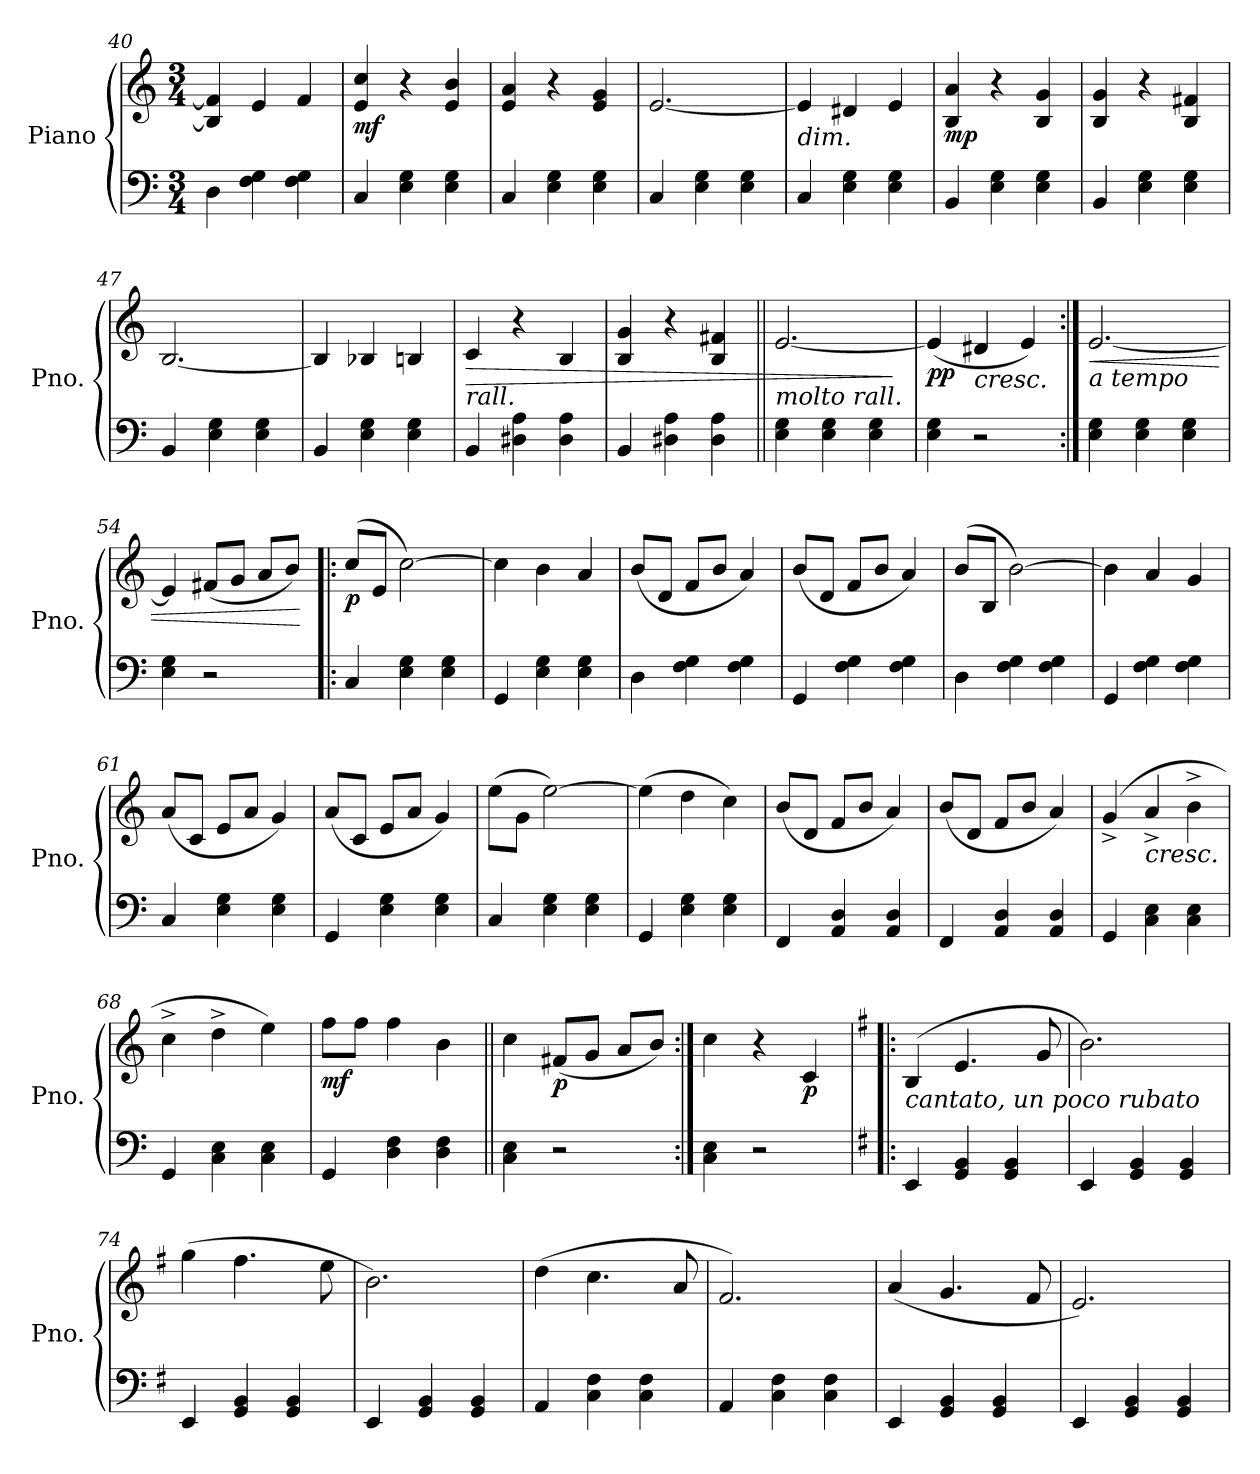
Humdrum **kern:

**kern	**kern	**dynam
*part1	*part1	*part1
*staff2	*staff1	*staff1/2
*I"Piano	*	*
*I'Pno.	*	*
*clefF4	*clefG2	*
*k[]	*k[]	*
*M3/4	*M3/4	*
=40	=40	=40
4D\	4B/] 4f/]	.
4F\ 4G\	4e/	.
4F\ 4G\	4f/	.
=41	=41	=41
!	!	!LO:DY:b
4C/	4e/ 4cc/	mf
4E\ 4G\	4r	.
4E\ 4G\	4e/ 4b/	.
=42	=42	=42
4C/	4e/ 4a/	.
4E\ 4G\	4r	.
4E\ 4G\	4e/ 4g/	.
=43	=43	=43
4C/	[2.e/	.
4E\ 4G\	.	.
4E\ 4G\	.	.
=44	=44	=44
!	!LO:TX:b:i:t=dim.	!
4C/	4e/]	.
4E\ 4G\	4d#X/	.
4E\ 4G\	4e/	.
=45	=45	=45
!	!	!LO:DY:b
4BB/	4B/ 4a/	mp
4E\ 4G\	4r	.
4E\ 4G\	4B/ 4g/	.
!!LO:LB:g=z
=46	=46	=46
4BB/	4B/ 4g/	.
4E\ 4G\	4r	.
4E\ 4G\	4B/ 4f#X/	.
=47	=47	=47
4BB/	[2.B/	.
4E\ 4G\	.	.
4E\ 4G\	.	.
=48	=48	=48
4BB/	4B/]	.
4E\ 4G\	4B-X/	.
4E\ 4G\	4Bn/	.
=49	=49	=49
!	!LO:TX:b:i:t=rall.	!
!	!	!LO:HP:b
4BB/	4c/	>
4D#X\ 4A\	4r	.
4D#\ 4A\	4B/	.
=50	=50	=50
4BB/	4B/ 4g/	.
4D#X\ 4A\	4r	.
4D#\ 4A\	4B/ 4f#X/	.
=51||	=51||	=51||
!	!LO:TX:b:i:t=molto rall.	!
4E\ 4G\	[2.e/	.
4E\ 4G\	.	.
4E\ 4G\	.	.
.	.	]
=52	=52	=52
!	!	!LO:DY:b
4E\ 4G\	(<4e/]	pp
!	!LO:TX:b:i:t=cresc.	!
2r	4d#X/	.
.	4e/)	.
=53:|!	=53:|!	=53:|!
!	!LO:TX:b:i:t=a tempo	!
!	!	!LO:HP:b
4E\ 4G\	[2.e/	<
4E\ 4G\	.	.
4E\ 4G\	.	.
=54	=54	=54
4E\ 4G\	4e/]	.
2r	(<8f#X/L	.
.	8g/J	.
.	8a/L	.
.	8b/J)	.
.	.	[
!!LO:PB:g=z
=55!|:	=55!|:	=55!|:
!	!	!LO:DY:b
4C/	(>8cc/L	p
.	8e/J	.
4E\ 4G\	[2cc\)	.
4E\ 4G\	.	.
=56	=56	=56
4GG/	4cc\]	.
4E\ 4G\	4b\	.
4E\ 4G\	4a/	.
=57	=57	=57
4D\	(<8b/L	.
.	8d/J	.
4F\ 4G\	8f/L	.
.	8b/J	.
4F\ 4G\	4a/)	.
=58	=58	=58
4GG/	(<8b/L	.
.	8d/J	.
4F\ 4G\	8f/L	.
.	8b/J	.
4F\ 4G\	4a/)	.
=59	=59	=59
4D\	(>8b/L	.
.	8B/J	.
4F\ 4G\	[2b\)	.
4F\ 4G\	.	.
=60	=60	=60
4GG/	4b\]	.
4F\ 4G\	4a/	.
4F\ 4G\	4g/	.
=61	=61	=61
4C/	(<8a/L	.
.	8c/J	.
4E\ 4G\	8e/L	.
.	8a/J	.
4E\ 4G\	4g/)	.
=62	=62	=62
4GG/	(<8a/L	.
.	8c/J	.
4E\ 4G\	8e/L	.
.	8a/J	.
4E\ 4G\	4g/)	.
=63	=63	=63
4C/	(>8ee\L	.
.	8g\J	.
4E\ 4G\	[2ee\)	.
4E\ 4G\	.	.
!!LO:LB:g=z
=64	=64	=64
4GG/	(>4ee\]	.
4E\ 4G\	4dd\	.
4E\ 4G\	4cc\)	.
=65	=65	=65
4FF/	(<8b/L	.
.	8d/J	.
4AA/ 4D/	8f/L	.
.	8b/J	.
4AA/ 4D/	4a/)	.
=66	=66	=66
4FF/	(<8b/L	.
.	8d/J	.
4AA/ 4D/	8f/L	.
.	8b/J	.
4AA/ 4D/	4a/)	.
=67	=67	=67
4GG/	(>4g^/	.
!	!LO:TX:b:i:t=cresc.	!
4C\ 4E\	4a^/	.
4C\ 4E\	4b^\	.
=68	=68	=68
4GG/	4cc^\	.
4C\ 4E\	4dd^\	.
4C\ 4E\	4ee\)	.
=69	=69	=69
!	!	!LO:DY:b
4GG/	8ff\L	mf
.	8ff\J	.
4D\ 4F\	4ff\	.
4D\ 4F\	4b\	.
=70||	=70||	=70||
4C\ 4E\	4cc\	.
!	!	!LO:DY:b
2r	(<8f#X/L	p
.	8g/J	.
.	8a/L	.
.	8b/J)	.
=71:|!	=71:|!	=71:|!
4C\ 4E\	4cc\	.
2r	4r	.
!	!	!LO:DY:b
.	4c/	p
!!LO:LB:g=z
=72!|:	=72!|:	=72!|:
*k[f#]	*k[f#]	*
!	!LO:TX:b:i:t=cantato, un poco rubato	!
4EE/	(>4B/	.
4GG/ 4BB/	4.e/	.
4GG/ 4BB/	.	.
.	8g/	.
=73	=73	=73
4EE/	2.b\)	.
4GG/ 4BB/	.	.
4GG/ 4BB/	.	.
=74	=74	=74
4EE/	(>4gg\	.
4GG/ 4BB/	4.ff#\	.
4GG/ 4BB/	.	.
.	8ee\	.
=75	=75	=75
4EE/	2.b\)	.
4GG/ 4BB/	.	.
4GG/ 4BB/	.	.
=76	=76	=76
4AA/	(>4dd\	.
4C\ 4F#\	4.cc\	.
4C\ 4F#\	.	.
.	8a/	.
=77	=77	=77
4AA/	2.f#/)	.
4C\ 4F#\	.	.
4C\ 4F#\	.	.
=78	=78	=78
4EE/	(<4a/	.
4GG/ 4BB/	4.g/	.
4GG/ 4BB/	.	.
.	8f#/	.
=79	=79	=79
4EE/	2.e/)	.
4GG/ 4BB/	.	.
4GG/ 4BB/	.	.
=	=	=
*-	*-	*-
